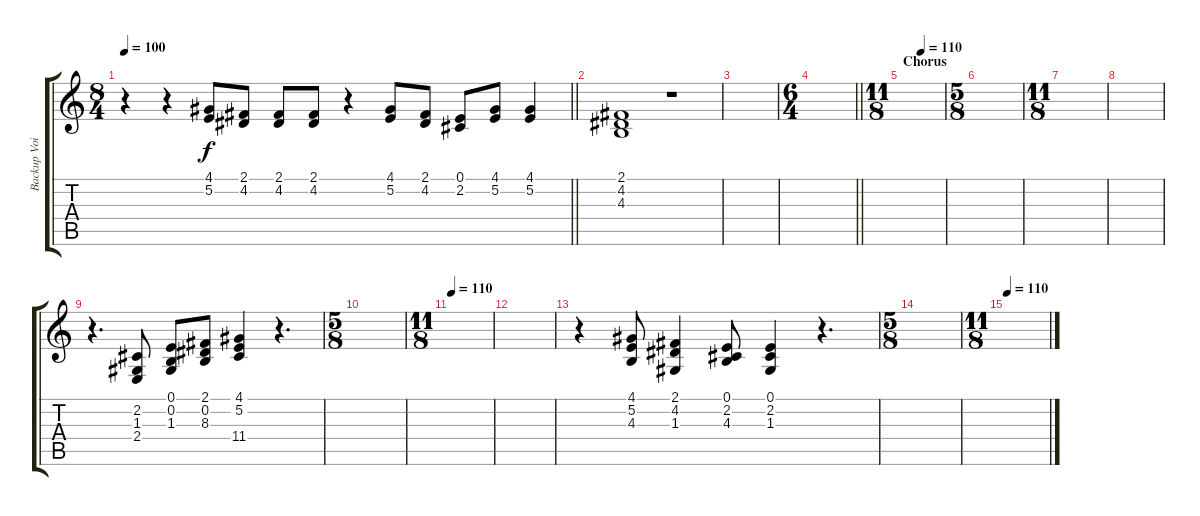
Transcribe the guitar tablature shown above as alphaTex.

\track ("Backup Voices" "Backup Voi") {instrument voiceoohs}
\staff {score tabs}
\tuning (E4 B3 G3 D3 A2 E2) {hide}
\ts (8 4)
\tempo 100
\clef g2
\barLineRight lightlight
\ks c
r.4{dy f} r.4 (4.1 5.2).8 (2.1 4.2).8 (2.1 4.2).8 (2.1 4.2).8 r.4 (4.1 5.2).8 (2.1 4.2).8 (0.1 2.2).8 (4.1 5.2).8 (4.1 5.2).4 |
(2.1 4.2 4.3).1 r.1 |
|
\ts (6 4)
\barLineRight lightlight
|
\ts (11 8)
\section ("" "Chorus")
\tempo (110 0.45454545454545453)
|
\ts (5 8)
|
\ts (11 8)
|
|
r.4{d} (2.2 1.3 2.4).8 (0.1 0.2 1.3).8 (2.1 0.2 8.3).8 (4.1 5.2 11.4).4 r.4{d} |
\ts (5 8)
|
\ts (11 8)
\tempo 110
|
|
r.4 (4.1 5.2 4.3).8 (2.1 4.2 1.3).4 (0.1 2.2 4.3).8 (0.1 2.2 1.3).4 r.4{d} |
\ts (5 8)
|
\ts (11 8)
\tempo 110
